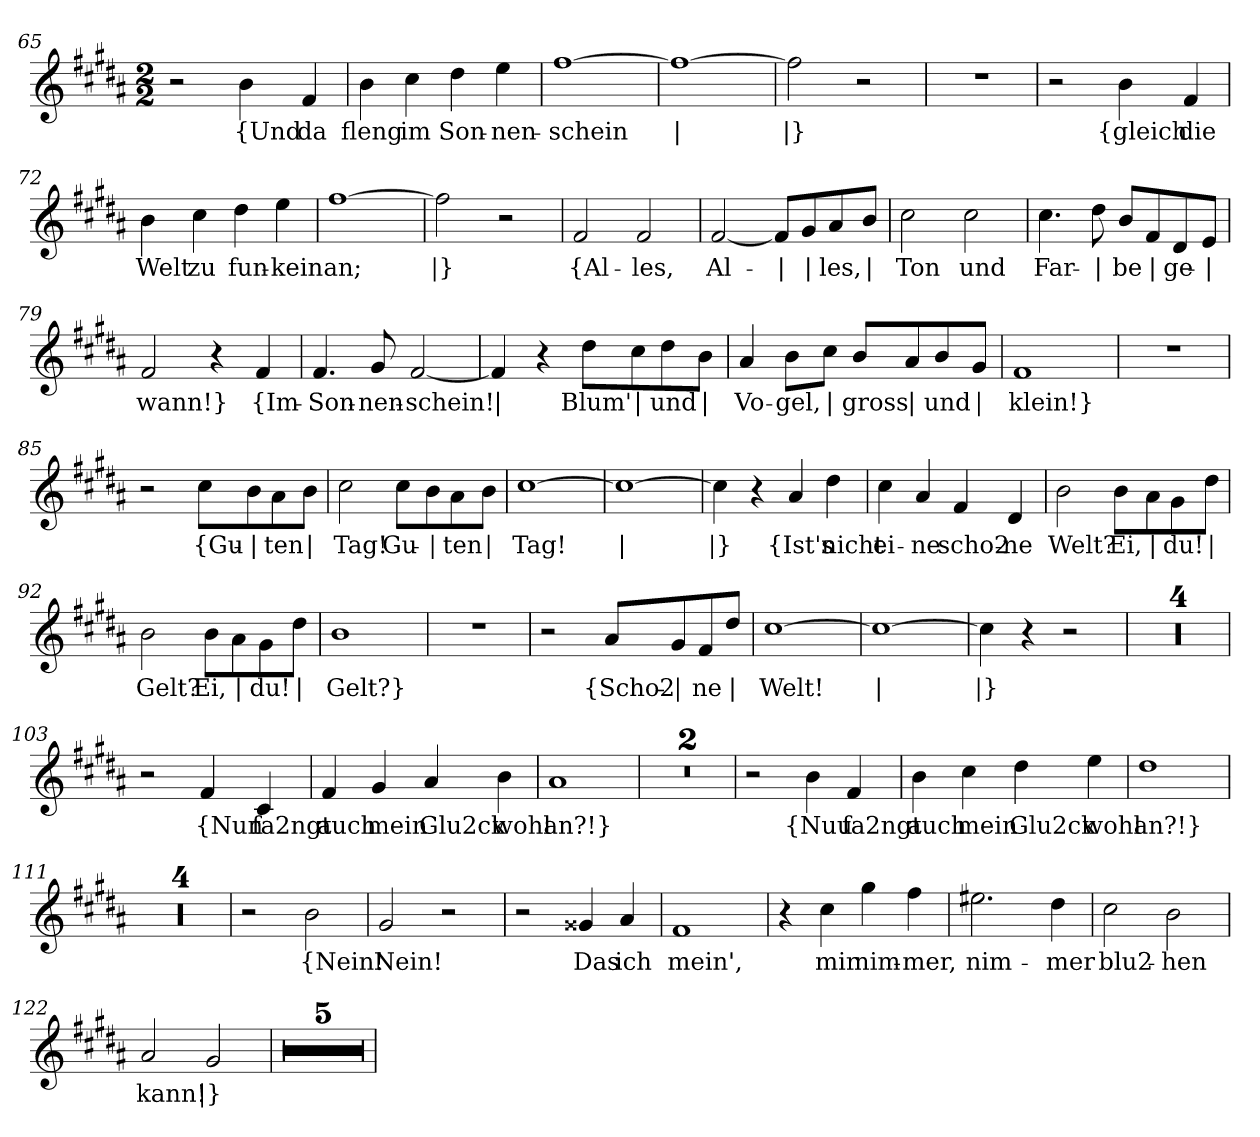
**kern	**text
*part1	*part1
*staff1	*staff1
*clefG2	*
*k[f#c#g#d#a#]	*
*M2/2	*
=65	=65
2r	.
!	!LO:LY:b
4b\	{Und
!	!LO:LY:b
4f#/	da
=66	=66
!	!LO:LY:b
4b\	fleng
!	!LO:LY:b
4cc#\	im
!	!LO:LY:b
4dd#\	Son-
!	!LO:LY:b
4ee\	-nen-
=67	=67
!	!LO:LY:b
[1ff#	-schein
=68	=68
!	!LO:LY:b
1ff#_	|
!!LO:LB:g=z
=69	=69
!	!LO:LY:b
2ff#\]	|}
2r	.
=70	=70
1r	.
=71	=71
2r	.
!	!LO:LY:b
4b\	{gleich
!	!LO:LY:b
4f#/	die
=72	=72
!	!LO:LY:b
4b\	Welt
!	!LO:LY:b
4cc#\	zu
!	!LO:LY:b
4dd#\	fun-
!	!LO:LY:b
4ee\	-kein
=73	=73
!	!LO:LY:b
[1ff#	an;
=74	=74
!	!LO:LY:b
2ff#\]	|}
2r	.
=75	=75
!	!LO:LY:b
2f#/	{Al-
!	!LO:LY:b
2f#/	-les,
=76	=76
!	!LO:LY:b
[2f#/	Al-
!	!LO:LY:b
8f#/L]	|
!	!LO:LY:b
8g#/	|
!	!LO:LY:b
8a#/	-les,
!	!LO:LY:b
8b/J	|
=77	=77
!	!LO:LY:b
2cc#\	Ton
!	!LO:LY:b
2cc#\	und
!!LO:PB:g=z
=78	=78
!	!LO:LY:b
4.cc#\	Far-
!	!LO:LY:b
8dd#\	|
!	!LO:LY:b
8b/L	-be
!	!LO:LY:b
8f#/	|
!	!LO:LY:b
8d#/	ge-
!	!LO:LY:b
8e/J	|
=79	=79
!	!LO:LY:b
2f#/	-wann!}
4r	.
!	!LO:LY:b
4f#/	{Im-
=80	=80
!	!LO:LY:b
4.f#/	Son-
!	!LO:LY:b
8g#/	-nen-
!	!LO:LY:b
[2f#/	-schein!
=81	=81
!	!LO:LY:b
4f#/]	|
4r	.
!	!LO:LY:b
8dd#\L	Blum'
!	!LO:LY:b
8cc#\	|
!	!LO:LY:b
8dd#\	und
!	!LO:LY:b
8b\J	|
=82	=82
!	!LO:LY:b
4a#/	Vo-
!	!LO:LY:b
8b\L	-gel,
!	!LO:LY:b
8cc#\J	|
!	!LO:LY:b
8b/L	gross
!	!LO:LY:b
8a#/	|
!	!LO:LY:b
8b/	und
!	!LO:LY:b
8g#/J	|
!!LO:LB:g=z
=83	=83
!	!LO:LY:b
1f#	klein!}
=84	=84
1r	.
=85	=85
2r	.
!	!LO:LY:b
8cc#\L	{Gu-
!	!LO:LY:b
8b\	|
!	!LO:LY:b
8a#\	-ten
!	!LO:LY:b
8b\J	|
=86	=86
!	!LO:LY:b
2cc#\	Tag!
!	!LO:LY:b
8cc#\L	Gu-
!	!LO:LY:b
8b\	|
!	!LO:LY:b
8a#\	-ten
!	!LO:LY:b
8b\J	|
=87	=87
!	!LO:LY:b
[1cc#	Tag!
=88	=88
!	!LO:LY:b
1cc#_	|
=89	=89
!	!LO:LY:b
4cc#\]	|}
4r	.
!	!LO:LY:b
4a#/	{Ist's
!	!LO:LY:b
4dd#\	nicht
=90	=90
!	!LO:LY:b
4cc#\	ei-
!	!LO:LY:b
4a#/	-ne
!	!LO:LY:b
4f#/	scho2-
!	!LO:LY:b
4d#/	-ne
!!LO:LB:g=z
=91	=91
!	!LO:LY:b
2b\	Welt?
!	!LO:LY:b
8b\L	Ei,
!	!LO:LY:b
8a#\	|
!	!LO:LY:b
8g#\	du!
!	!LO:LY:b
8dd#\J	|
=92	=92
!	!LO:LY:b
2b\	Gelt?
!	!LO:LY:b
8b\L	Ei,
!	!LO:LY:b
8a#\	|
!	!LO:LY:b
8g#\	du!
!	!LO:LY:b
8dd#\J	|
=93	=93
!	!LO:LY:b
1b	Gelt?}
=94	=94
1r	.
=95	=95
2r	.
!	!LO:LY:b
8a#/L	{Scho2-
!	!LO:LY:b
8g#/	|
!	!LO:LY:b
8f#/	-ne
!	!LO:LY:b
8dd#/J	|
=96	=96
!	!LO:LY:b
[1cc#	Welt!
=97	=97
!	!LO:LY:b
1cc#_	|
=98	=98
!	!LO:LY:b
4cc#\]	|}
4r	.
2r	.
=99	=99
1r	.
=100	=100
1r	.
!!LO:LB:g=z
=101	=101
1r	.
=102	=102
1r	.
=103	=103
2r	.
!	!LO:LY:b
4f#/	{Nun
!	!LO:LY:b
4c#/	fa2ngt
=104	=104
!	!LO:LY:b
4f#/	auch
!	!LO:LY:b
4g#/	mein
!	!LO:LY:b
4a#/	Glu2ck
!	!LO:LY:b
4b\	wohl
=105	=105
!	!LO:LY:b
1a#	an?!}
=106	=106
1r	.
=107	=107
1r	.
=108	=108
2r	.
!	!LO:LY:b
4b\	{Nuu
!	!LO:LY:b
4f#/	fa2ngt
!!LO:LB:g=z
=109	=109
!	!LO:LY:b
4b\	auch
!	!LO:LY:b
4cc#\	mein
!	!LO:LY:b
4dd#\	Glu2ck
!	!LO:LY:b
4ee\	wohl
=110	=110
!	!LO:LY:b
1dd#	an?!}
=111	=111
1r	.
=112	=112
1r	.
=113	=113
1r	.
=114	=114
1r	.
=115	=115
2r	.
!	!LO:LY:b
2b\	{Nein!
=116	=116
!	!LO:LY:b
2g#/	Nein!
2r	.
=117	=117
2r	.
!	!LO:LY:b
4g##X/	Das
!	!LO:LY:b
4a#/	ich
=118	=118
!	!LO:LY:b
1f#	mein',
!!LO:LB:g=z
=119	=119
4r	.
!	!LO:LY:b
4cc#\	mir
!	!LO:LY:b
4gg#\	nim-
!	!LO:LY:b
4ff#\	-mer,
=120	=120
!	!LO:LY:b
2.ee#X\	nim-
!	!LO:LY:b
4dd#\	-mer
=121	=121
!	!LO:LY:b
2cc#\	blu2-
!	!LO:LY:b
2b\	-hen
=122	=122
!	!LO:LY:b
2a#/	kann!
!	!LO:LY:b
2g#/	|}
=123	=123
1r	.
=124	=124
1r	.
=125	=125
1r	.
=126	=126
1r	.
=127	=127
1r	.
=	=
*-	*-
